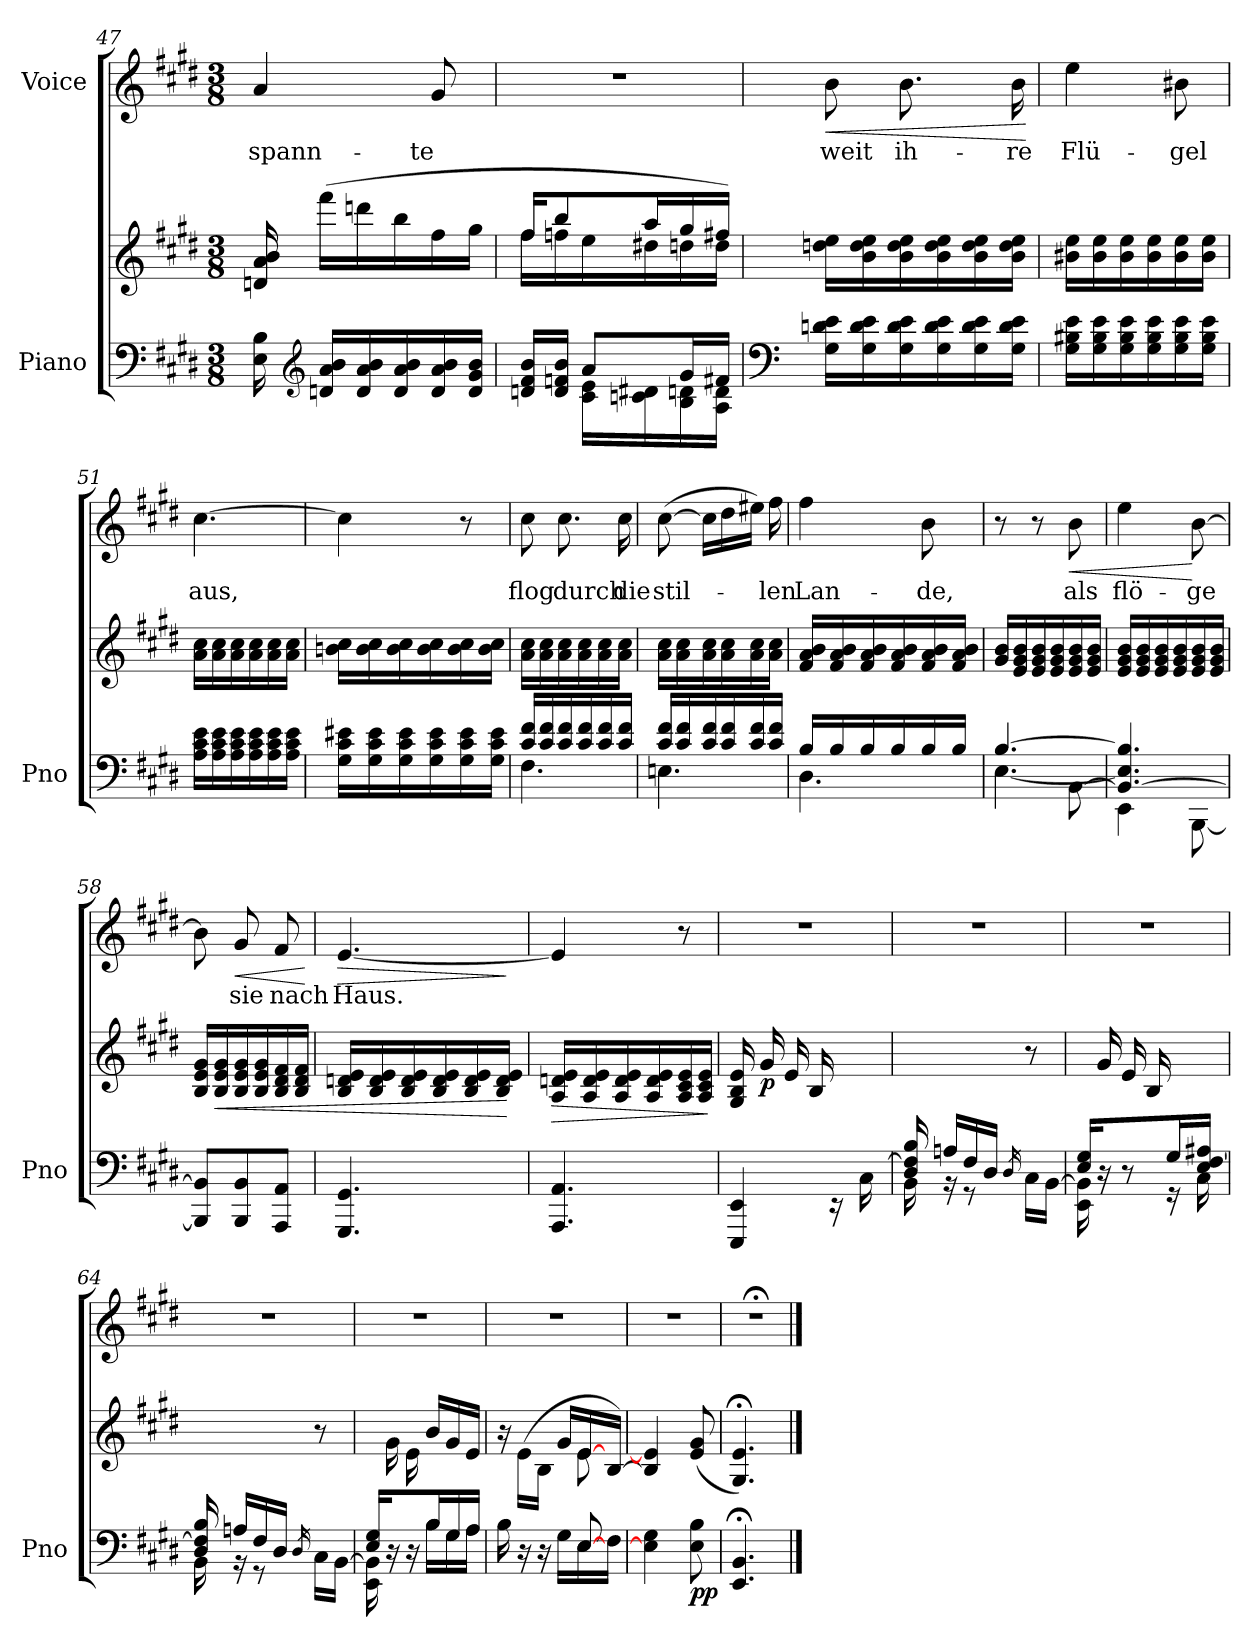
**kern	**kern	**dynam	**kern	**text	**dynam
*part2	*part2	*part2	*part1	*part1	*part1
*staff3	*staff2	*staff2/3	*staff1	*staff1	*staff1
*I"Piano	*	*	*I"Voice	*	*
*I'Pno	*	*	*	*	*
!!LO:LB:g=z
*clefF4	*clefG2	*	*clefG2	*	*
*k[f#c#g#d#]	*k[f#c#g#d#]	*	*k[f#c#g#d#]	*	*
*M3/8	*M3/8	*	*M3/8	*	*
=47	=47	=47	=47	=47	=47
!	!	!	!	!LO:LY:b	!
16E\ 16B\	16dn/ 16a/ 16b/	.	4a/	spann-	.
*clefG2	*	*	*	*	*
16dn/ 16a/ 16b/LL	(16fff#\LL	.	.	.	.
16d/ 16a/ 16b/	16dddn\	.	.	.	.
16d/ 16a/ 16b/	16bb\	.	.	.	.
!	!	!	!	!LO:LY:b	!
16d/ 16a/ 16b/	16ff#\	.	8g#/	-te	.
16d/ 16g#/ 16b/JJ	16gg#\JJ	.	.	.	.
=48	=48	=48	=48	=48	=48
*^	*^	*	*	*	*
16dn/ 16f#/ 16b/LL	8ryy	16ff#/KL	16ff#\LL	.	4.r	.	.
16d/ 16fn/ 16b/JJ	.	8bb/	16ffn\	.	.	.	.
8a/L	16c#\ 16e\LL	.	16ee\	.	.	.	.
.	16cn\ 16d#X\	16aa/L	16dd#X\	.	.	.	.
16g#/L	16B\ 16dn\	16gg#/	16ddn\	.	.	.	.
16f#X/JJ	16A\ 16d\JJ	16ff#X/JJ)	16dd\JJ	.	.	.	.
*v	*v	*	*	*	*	*	*
*	*v	*v	*	*	*	*
=49	=49	=49	=49	=49	=49
*clefF4	*	*	*	*	*
*^	*^	*	*	*	*
!	!	!	!	!	!	!LO:LY:b	!LO:HP:b
*v	*v	*	*	*	*	*	*
*	*v	*v	*	*	*	*
16G#\ 16dn\ 16e\LL	16ddn\ 16ee\LL	.	8b\	weit	<
16G#\ 16d\ 16e\	16b\ 16dd\ 16ee\	.	.	.	.
!	!	!	!	!LO:LY:b	!
16G#\ 16d\ 16e\	16b\ 16dd\ 16ee\	.	8.b\	ih-	.
16G#\ 16d\ 16e\	16b\ 16dd\ 16ee\	.	.	.	.
16G#\ 16d\ 16e\	16b\ 16dd\ 16ee\	.	.	.	.
!	!	!	!	!LO:LY:b	!
16G#\ 16d\ 16e\JJ	16b\ 16dd\ 16ee\JJ	.	16b\	-re	.
.	.	.	.	.	[
=50	=50	=50	=50	=50	=50
!	!	!	!	!LO:LY:b	!
16G#\ 16B#X\ 16e\LL	16b#X\ 16ee\LL	.	4ee\	Flü-	.
16G#\ 16B#\ 16e\	16b#\ 16ee\	.	.	.	.
16G#\ 16B#\ 16e\	16b#\ 16ee\	.	.	.	.
16G#\ 16B#\ 16e\	16b#\ 16ee\	.	.	.	.
!	!	!	!	!LO:LY:b	!
16G#\ 16B#\ 16e\	16b#\ 16ee\	.	8b#X\	-gel	.
16G#\ 16B#\ 16e\JJ	16b#\ 16ee\JJ	.	.	.	.
=51	=51	=51	=51	=51	=51
!	!	!	!	!LO:LY:b	!
16A\ 16c#\ 16e\LL	16a\ 16cc#\LL	.	[4.cc#\	aus,	.
16A\ 16c#\ 16e\	16a\ 16cc#\	.	.	.	.
16A\ 16c#\ 16e\	16a\ 16cc#\	.	.	.	.
16A\ 16c#\ 16e\	16a\ 16cc#\	.	.	.	.
16A\ 16c#\ 16e\	16a\ 16cc#\	.	.	.	.
16A\ 16c#\ 16e\JJ	16a\ 16cc#\JJ	.	.	.	.
!!LO:LB:g=z
=52	=52	=52	=52	=52	=52
16G#\ 16c#\ 16e#X\LL	16bn\ 16cc#\LL	.	4cc#\]	.	.
16G#\ 16c#\ 16e#\	16b\ 16cc#\	.	.	.	.
16G#\ 16c#\ 16e#\	16b\ 16cc#\	.	.	.	.
16G#\ 16c#\ 16e#\	16b\ 16cc#\	.	.	.	.
16G#\ 16c#\ 16e#\	16b\ 16cc#\	.	8r	.	.
16G#\ 16c#\ 16e#\JJ	16b\ 16cc#\JJ	.	.	.	.
=53	=53	=53	=53	=53	=53
*^	*	*	*	*	*
!	!	!	!	!	!LO:LY:b	!
16c#/ 16f#/LL	4.F#\	16a\ 16cc#\LL	.	8cc#\	flog	.
16c#/ 16f#/	.	16a\ 16cc#\	.	.	.	.
!	!	!	!	!	!LO:LY:b	!
16c#/ 16f#/	.	16a\ 16cc#\	.	8.cc#\	durch	.
16c#/ 16f#/	.	16a\ 16cc#\	.	.	.	.
16c#/ 16f#/	.	16a\ 16cc#\	.	.	.	.
!	!	!	!	!	!LO:LY:b	!
16c#/ 16f#/JJ	.	16a\ 16cc#\JJ	.	16cc#\	die	.
!!LO:PB:g=z
=54	=54	=54	=54	=54	=54	=54
!	!	!	!	!	!LO:LY:b	!
16c#/ 16f#/LL	4.En\	16a\ 16cc#\LL	.	([8cc#\	stil-	.
16c#/ 16f#/	.	16a\ 16cc#\	.	.	.	.
16c#/ 16f#/	.	16a\ 16cc#\	.	16cc#\LL]	.	.
16c#/ 16f#/	.	16a\ 16cc#\	.	16dd#\	.	.
16c#/ 16f#/	.	16a\ 16cc#\	.	16ee#X\JJ)	.	.
!	!	!	!	!	!LO:LY:b	!
16c#/ 16f#/JJ	.	16a\ 16cc#\JJ	.	16ff#\	-len	.
=55	=55	=55	=55	=55	=55	=55
!	!	!	!	!	!LO:LY:b	!
16B/LL	4.D#\	16f#/ 16a/ 16b/LL	.	4ff#\	Lan-	.
16B/	.	16f#/ 16a/ 16b/	.	.	.	.
16B/	.	16f#/ 16a/ 16b/	.	.	.	.
16B/	.	16f#/ 16a/ 16b/	.	.	.	.
!	!	!	!	!	!LO:LY:b	!
16B/	.	16f#/ 16a/ 16b/	.	8b\	-de,	.
16B/JJ	.	16f#/ 16a/ 16b/JJ	.	.	.	.
=56	=56	=56	=56	=56	=56	=56
*	*^	*	*	*	*	*
[4.B/	[4.E\	4ryy	16g#/ 16b/LL	.	8r	.	.
.	.	.	16e/ 16g#/ 16b/	.	.	.	.
.	.	.	16e/ 16g#/ 16b/	.	8r	.	.
.	.	.	16e/ 16g#/ 16b/	.	.	.	.
!	!	!	!	!	!	!LO:LY:b	!LO:HP:b
.	.	[8BB\	16e/ 16g#/ 16b/	.	8b\	als	<
.	.	.	16e/ 16g#/ 16b/JJ	.	.	.	.
*	*v	*v	*	*	*	*	*
=57	=57	=57	=57	=57	=57	=57
!	!	!	!	!	!LO:LY:b	!
4.BB/_ 4.E/] 4.B/]	4EE\	16e/ 16g#/ 16b/LL	.	4ee\	flö-	.
.	.	16e/ 16g#/ 16b/	.	.	.	.
.	.	16e/ 16g#/ 16b/	.	.	.	.
.	.	16e/ 16g#/ 16b/	.	.	.	.
!	!	!	!	!	!LO:LY:b	!
.	[8BBB\	16e/ 16g#/ 16b/	.	[8b\	-ge	[
.	.	16e/ 16g#/ 16b/JJ	.	.	.	.
*v	*v	*	*	*	*	*
=58	=58	=58	=58	=58	=58
8BBB/] 8BB/]L	16B/ 16e/ 16g#/LL	.	8b\]	.	.
!	!	!LO:HP:b	!	!	!
.	16B/ 16e/ 16g#/	<	.	.	.
!	!	!	!	!LO:LY:b	!LO:HP:b
8BBB/ 8BB/	16B/ 16e/ 16g#/	.	8g#/	sie	<
.	16B/ 16e/ 16g#/	.	.	.	.
!	!	!	!	!LO:LY:b	!
8AAA/ 8AA/J	16B/ 16d#/ 16f#/	.	8f#/	nach	.
.	16B/ 16d#/ 16f#/JJ	.	.	.	.
.	.	.	.	.	[
=59	=59	=59	=59	=59	=59
!	!	!	!	!LO:LY:b	!LO:HP:b
4.GGG#/ 4.GG#/	16B/ 16dn/ 16e/LL	.	[4.e/	Haus.	>
.	16B/ 16d/ 16e/	.	.	.	.
.	16B/ 16d/ 16e/	.	.	.	.
.	16B/ 16d/ 16e/	.	.	.	.
.	16B/ 16d/ 16e/	.	.	.	.
.	16B/ 16d/ 16e/JJ	.	.	.	.
.	.	[	.	.	]
!!LO:LB:g=z
=60	=60	=60	=60	=60	=60
!	!	!LO:HP:b	!	!	!
4.AAA/ 4.AA/	16A/ 16dn/ 16e/LL	>	4e/]	.	.
.	16A/ 16d/ 16e/	.	.	.	.
.	16A/ 16d/ 16e/	.	.	.	.
.	16A/ 16d/ 16e/	.	.	.	.
.	16A/ 16c#/ 16e/	.	8r	.	.
.	16A/ 16c#/ 16e/JJ	.	.	.	.
.	.	]	.	.	.
!!LO:LB:g=z
=61	=61	=61	=61	=61	=61
*^	*	*	*	*	*
4ryy	4EEE/ 4EE/	16G#/ 16B/ 16e/	.	4.r	.	.
!	!	!	!LO:DY:b	!	!	!
.	.	(16g#/LL	p	.	.	.
.	.	16e/	.	.	.	.
.	.	16B/	.	.	.	.
16G#/	16r	8ryy	.	.	.	.
16E/ [16F#/ 16A#X/JJ	16C#\	.	.	.	.	.
=62	=62	=62	=62	=62	=62	=62
16D#/ 16F#/] 16B/)	16BB\	4ryy	.	4.r	.	.
16An/LL	16r	.	.	.	.	.
16F#/	8r	.	.	.	.	.
16D#/JJ	.	.	.	.	.	.
.	16qD#/	.	.	.	.	.
8ryy	16C#\LL	8r	.	.	.	.
.	[16BB\JJ	.	.	.	.	.
=63	=63	=63	=63	=63	=63	=63
16E/ 16G#/	16EE\ 16BB\]	16ryy	.	4.r	.	.
8.ryy	16r	(16g#/LL	.	.	.	.
.	8r	16e/	.	.	.	.
.	.	16B/	.	.	.	.
16G#/	16r	8ryy	.	.	.	.
16E/ [16F#/ 16A#X/JJ	16C#\	.	.	.	.	.
=64	=64	=64	=64	=64	=64	=64
16D#/ 16F#/] 16B/)	16BB\	4ryy	.	4.r	.	.
16An/LL	16r	.	.	.	.	.
16F#/	8r	.	.	.	.	.
16D#/JJ	.	.	.	.	.	.
.	16qD#/	.	.	.	.	.
8ryy	16C#\LL	8r	.	.	.	.
.	[16BB\JJ	.	.	.	.	.
=65	=65	=65	=65	=65	=65	=65
*	*	*^	*	*	*	*
16E\ 16G#\	16EE\ 16BB\]	8.ryy	16ryy	.	4.r	.	.
8ryy	16r	.	(16g#\LL	.	.	.	.
.	16r	.	16e\	.	.	.	.
16B/	16B\LL	16b/LL	8.ryy	.	.	.	.
16G#/	16G#\	16g#/	.	.	.	.	.
16A/JJ	16A\JJ	(16e/JJ	.	.	.	.	.
=66	=66	=66	=66	=66	=66	=66	=66
16B\	16ryy	16r	16ryy)	.	4.r	.	.
16r	16ryy	(16e\LL	8ryy	.	.	.	.
16r	16ryy	16B\JJ	.	.	.	.	.
16G#\LL	16ryy	16g#/LL	16ryy	.	.	.	.
[16E\	8E/	[16e/	8e\	.	.	.	.
16F#\JJ	.	[16B/JJ)	.	.	.	.	.
*v	*v	*	*	*	*	*	*
*	*v	*v	*	*	*	*
!!LO:LB:g=z
=67	=67	=67	=67	=67	=67
4E\] 4G#\	4B/] 4e/]	.	4.r	.	.
!	!	!LO:DY:b=2	!	!	!
8E\ 8B\	(8e/ 8g#/	pp	.	.	.
=68	=68	=68	=68	=68	=68
4.EE/;< 4.BB/;<	4.G#/;< 4.e/;<)	.	4.r;<	.	.
==	==	==	==	==	==
*-	*-	*-	*-	*-	*-
